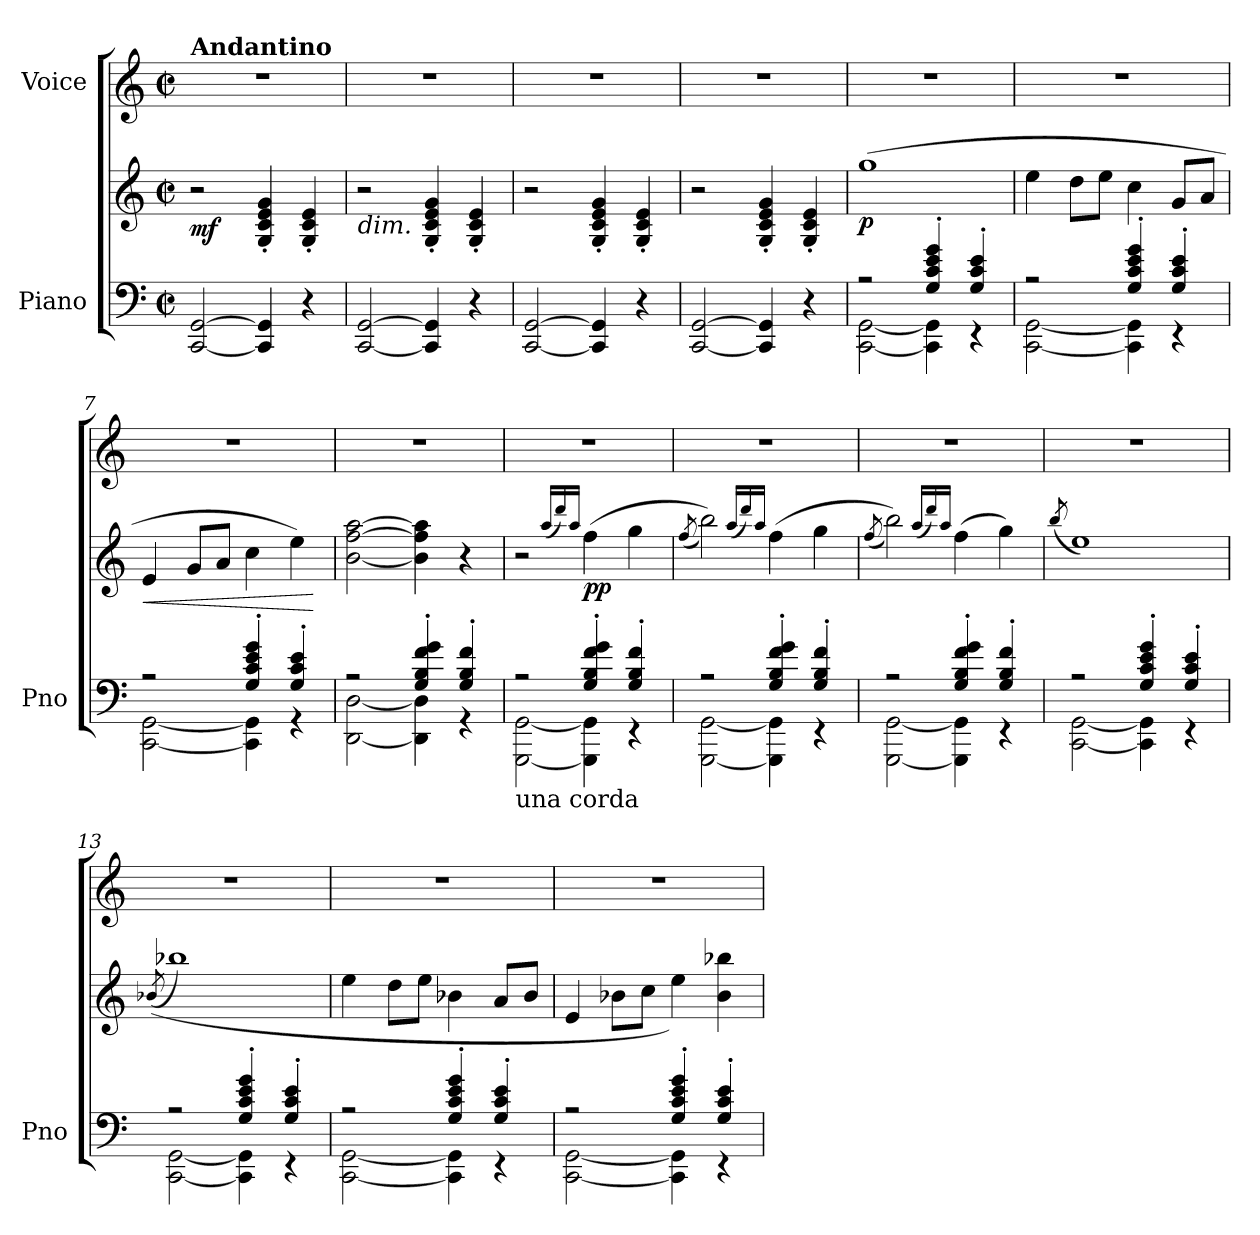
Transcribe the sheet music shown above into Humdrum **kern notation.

**kern	**kern	**dynam	**kern
*part2	*part2	*part2	*part1
*staff3	*staff2	*staff2/3	*staff1
*I"Piano	*	*	*I"Voice
*I'Pno	*	*	*
*clefF4	*clefG2	*	*clefG2
*k[]	*k[]	*	*k[]
*M2/2	*M2/2	*	*M2/2
*met(c|)	*met(c|)	*	*met(c|)
*MM126	*MM126	*	*MM126
=1	=1	=1	=1
!	!	!	!LO:TX:a:B:t=Andantino
!	!	!LO:DY:b	!
[2CC/ [2GG/	2r	mf	1r
4CC/] 4GG/]	4G/' 4c/' 4e/' 4g/'	.	.
4r	4G/' 4c/' 4e/'	.	.
=2	=2	=2	=2
!	!LO:TX:b:i:t=dim.	!	!
[2CC/ [2GG/	2r	.	1r
4CC/] 4GG/]	4G/' 4c/' 4e/' 4g/'	.	.
4r	4G/' 4c/' 4e/'	.	.
=3	=3	=3	=3
[2CC/ [2GG/	2r	.	1r
4CC/] 4GG/]	4G/' 4c/' 4e/' 4g/'	.	.
4r	4G/' 4c/' 4e/'	.	.
=4	=4	=4	=4
[2CC/ [2GG/	2r	.	1r
4CC/] 4GG/]	4G/' 4c/' 4e/' 4g/'	.	.
4r	4G/' 4c/' 4e/'	.	.
=5	=5	=5	=5
*^	*	*	*
!	!	!	!LO:DY:b	!
2r	[2CC\ [2GG\	(1gg	p	1r
4G/' 4c/' 4e/' 4g/'	4CC\] 4GG\]	.	.	.
4G/' 4c/' 4e/'	4r	.	.	.
!!LO:LB:g=z
=6	=6	=6	=6	=6
2r	[2CC\ [2GG\	4ee\	.	1r
.	.	8dd\L	.	.
.	.	8ee\J	.	.
4G/' 4c/' 4e/' 4g/'	4CC\] 4GG\]	4cc\	.	.
4G/' 4c/' 4e/'	4r	8g/L	.	.
.	.	8a/J	.	.
=7	=7	=7	=7	=7
!	!	!	!LO:HP:b	!
2r	[2CC\ [2GG\	4e/	<	1r
.	.	8g/L	.	.
.	.	8a/J	.	.
4G/' 4c/' 4e/' 4g/'	4CC\] 4GG\]	4cc\	.	.
4G/' 4c/' 4e/'	4r	4ee\)	.	.
*v	*v	*	*	*
.	.	[	.
=8	=8	=8	=8
*^	*	*	*
2r	[2DD\ [2D\	[2b\ [2ff\ [2aa\	.	1r
4G/' 4B/' 4f/' 4g/'	4DD\] 4D\]	4b\] 4ff\] 4aa\]	.	.
4G/' 4B/' 4f/'	4r	4r	.	.
=9	=9	=9	=9	=9
!LO:TX:b:t=una corda	!	!	!	!
2r	[2GGG\ [2GG\	2r	.	1r
.	.	(16qaa/LL	.	.
.	.	16qddd/)	.	.
.	.	16qaa/JJ	.	.
!	!	!	!LO:DY:b	!
4G/' 4B/' 4f/' 4g/'	4GGG\] 4GG\]	(4ff\	pp	.
4G/' 4B/' 4f/'	4r	4gg\	.	.
=10	=10	=10	=10	=10
.	.	(8qff/	.	.
2r	[2GGG\ [2GG\	2bb\))	.	1r
.	.	(16qaa/LL	.	.
.	.	16qddd/)	.	.
.	.	16qaa/JJ	.	.
4G/' 4B/' 4f/' 4g/'	4GGG\] 4GG\]	(4ff\	.	.
4G/' 4B/' 4f/'	4r	4gg\	.	.
!!LO:LB:g=z
=11	=11	=11	=11	=11
.	.	(8qff/	.	.
2r	[2GGG\ [2GG\	2bb\))	.	1r
.	.	(16qaa/LL	.	.
.	.	16qddd/)	.	.
.	.	16qaa/JJ	.	.
4G/' 4B/' 4f/' 4g/'	4GGG\] 4GG\]	(>4ff\	.	.
4G/' 4B/' 4f/'	4r	4gg\)	.	.
=12	=12	=12	=12	=12
.	.	(8qbb/	.	.
2r	[2CC\ [2GG\	1ee)	.	1r
4G/' 4c/' 4e/' 4g/'	4CC\] 4GG\]	.	.	.
4G/' 4c/' 4e/'	4r	.	.	.
=13	=13	=13	=13	=13
.	.	((8qb-X/	.	.
!	!	!	!LO:DY:b	!
!	!	!	!LO:DY:n=1:b	!
2r	[2CC\ [2GG\	1bb-X)	other-dynamics f	1r
4G/' 4c/' 4e/' 4g/'	4CC\] 4GG\]	.	.	.
4G/' 4c/' 4e/'	4r	.	.	.
=14	=14	=14	=14	=14
2r	[2CC\ [2GG\	4ee\	.	1r
.	.	8dd\L	.	.
.	.	8ee\J	.	.
4G/' 4c/' 4e/' 4g/'	4CC\] 4GG\]	4b-X\	.	.
4G/' 4c/' 4e/'	4r	8a/L	.	.
.	.	8b-/J	.	.
=15	=15	=15	=15	=15
2r	[2CC\ [2GG\	4e/	.	1r
.	.	8b-X\L	.	.
.	.	8cc\J	.	.
4G/' 4c/' 4e/' 4g/'	4CC\] 4GG\]	4ee\)	.	.
4G/' 4c/' 4e/'	4r	4b-\ 4bb-X\	.	.
*v	*v	*	*	*
=	=	=	=
*-	*-	*-	*-
